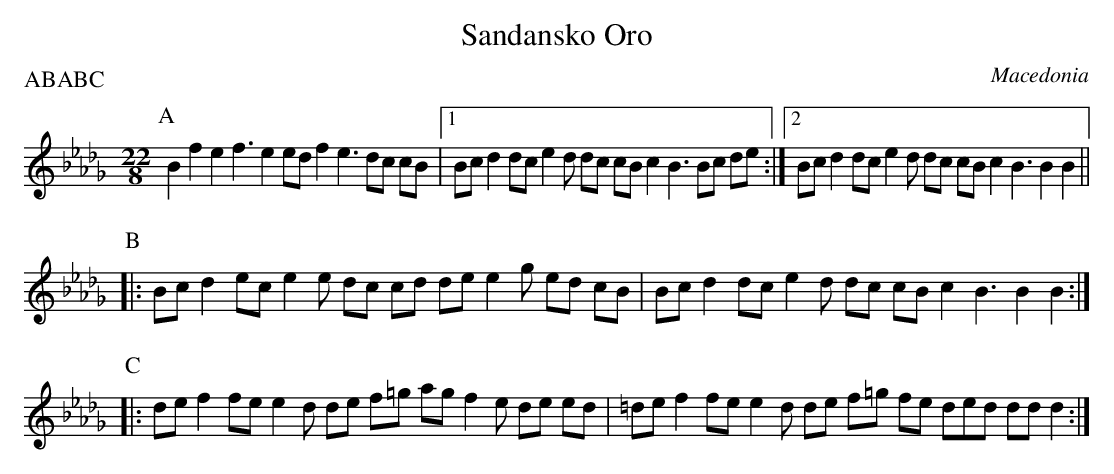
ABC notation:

X:1
T:Sandansko Oro
M:22/8
O:Macedonia
P:ABABC
K:Bb min
P:A
    B2f2e2f3  e2 ed f2e3 dc cB\
|1  Bcd2dce2d dc cB c2B3 Bc de\
:|2 Bcd2dce2d dc cB c2B3 B2 B2||
P:B
|:  Bcd2ece2e dc cd dee2g ed cB |\
    Bcd2dce2d dc cB c2B3 B2B2  :|
P:C
|:  def2fee2d de f=g agf2e de ed|\
   =def2fee2d de f=g fe ded dd d2:|
